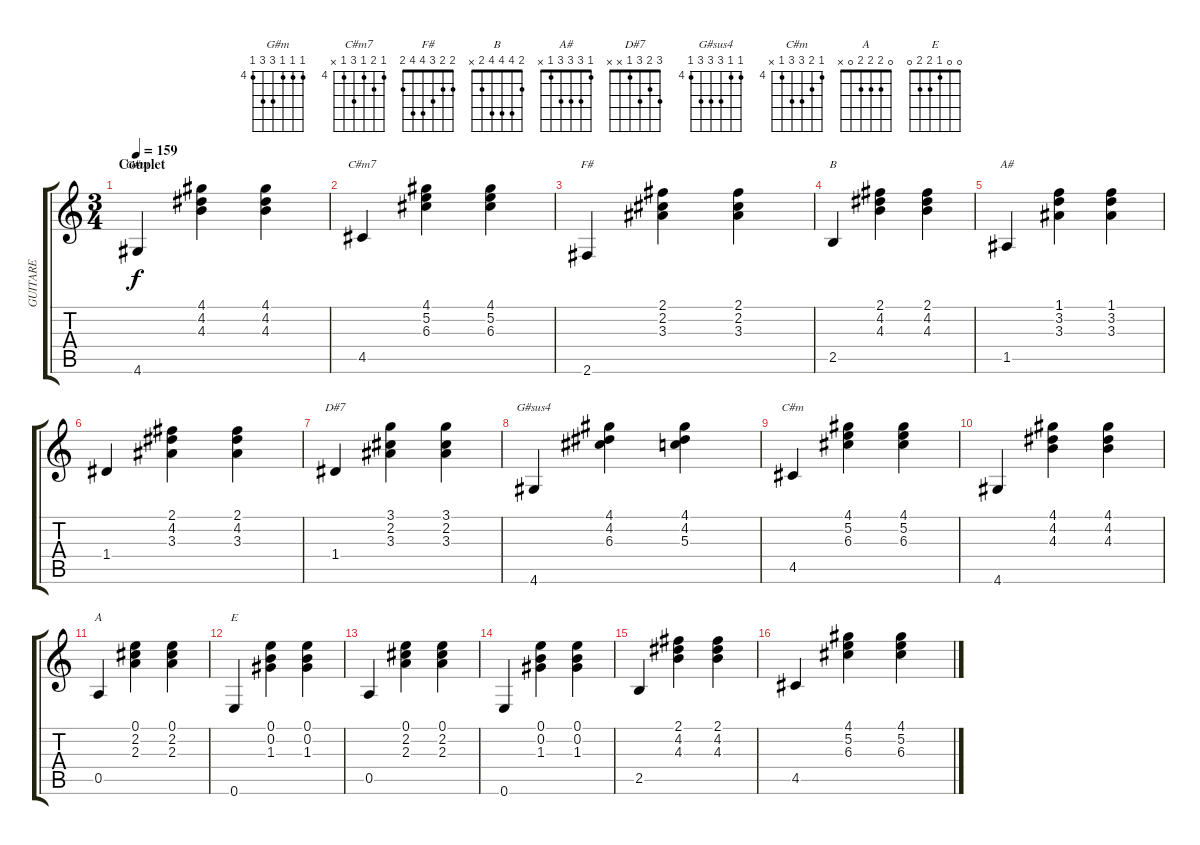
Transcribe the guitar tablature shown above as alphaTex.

\track ("GUITARE" "GUITARE") {instrument acousticguitarnylon}
\staff {score tabs}
\tuning (E4 B3 G3 D3 A2 E2) {hide}
\chord ("G#m" 4 4 4 6 6 4) {firstfret 4}
\chord ("C#m7" 4 5 4 6 4 x) {firstfret 4}
\chord ("F#" 2 2 3 4 4 2)
\chord ("B" 2 4 4 4 2 x)
\chord ("A#" 1 3 3 3 1 x)
\chord ("D#7" 3 2 3 1 x x)
\chord ("G#sus4" 4 4 6 6 6 4) {firstfret 4}
\chord ("C#m" 4 5 6 6 4 x) {firstfret 4}
\chord ("A" 0 2 2 2 0 x)
\chord ("E" 0 0 1 2 2 0)
\ts (3 4)
\section ("" "Couplet")
\tempo 159
\clef g2
\ks c
4.6.4{ch "G#m" dy f} (4.1 4.2 4.3).4 (4.1 4.2 4.3).4 |
4.5.4{ch "C#m7"} (4.1 5.2 6.3).4 (4.1 5.2 6.3).4 |
2.6.4{ch "F#"} (2.1 2.2 3.3).4 (2.1 2.2 3.3).4 |
2.5.4{ch "B"} (2.1 4.2 4.3).4 (2.1 4.2 4.3).4 |
1.5.4{ch "A#"} (1.1 3.2 3.3).4 (1.1 3.2 3.3).4 |
1.4.4 (2.1 4.2 3.3).4 (2.1 4.2 3.3).4 |
1.4.4{ch "D#7"} (3.1 2.2 3.3).4 (3.1 2.2 3.3).4 |
4.6.4{ch "G#sus4"} (4.1 4.2 6.3).4 (4.1 4.2 5.3).4 |
4.5.4{ch "C#m"} (4.1 5.2 6.3).4 (4.1 5.2 6.3).4 |
4.6.4 (4.1 4.2 4.3).4 (4.1 4.2 4.3).4 |
0.5.4{ch "A"} (0.1 2.2 2.3).4 (0.1 2.2 2.3).4 |
0.6.4{ch "E"} (0.1 0.2 1.3).4 (0.1 0.2 1.3).4 |
0.5.4 (0.1 2.2 2.3).4 (0.1 2.2 2.3).4 |
0.6.4 (0.1 0.2 1.3).4 (0.1 0.2 1.3).4 |
2.5.4 (2.1 4.2 4.3).4 (2.1 4.2 4.3).4 |
4.5.4 (4.1 5.2 6.3).4 (4.1 5.2 6.3).4
